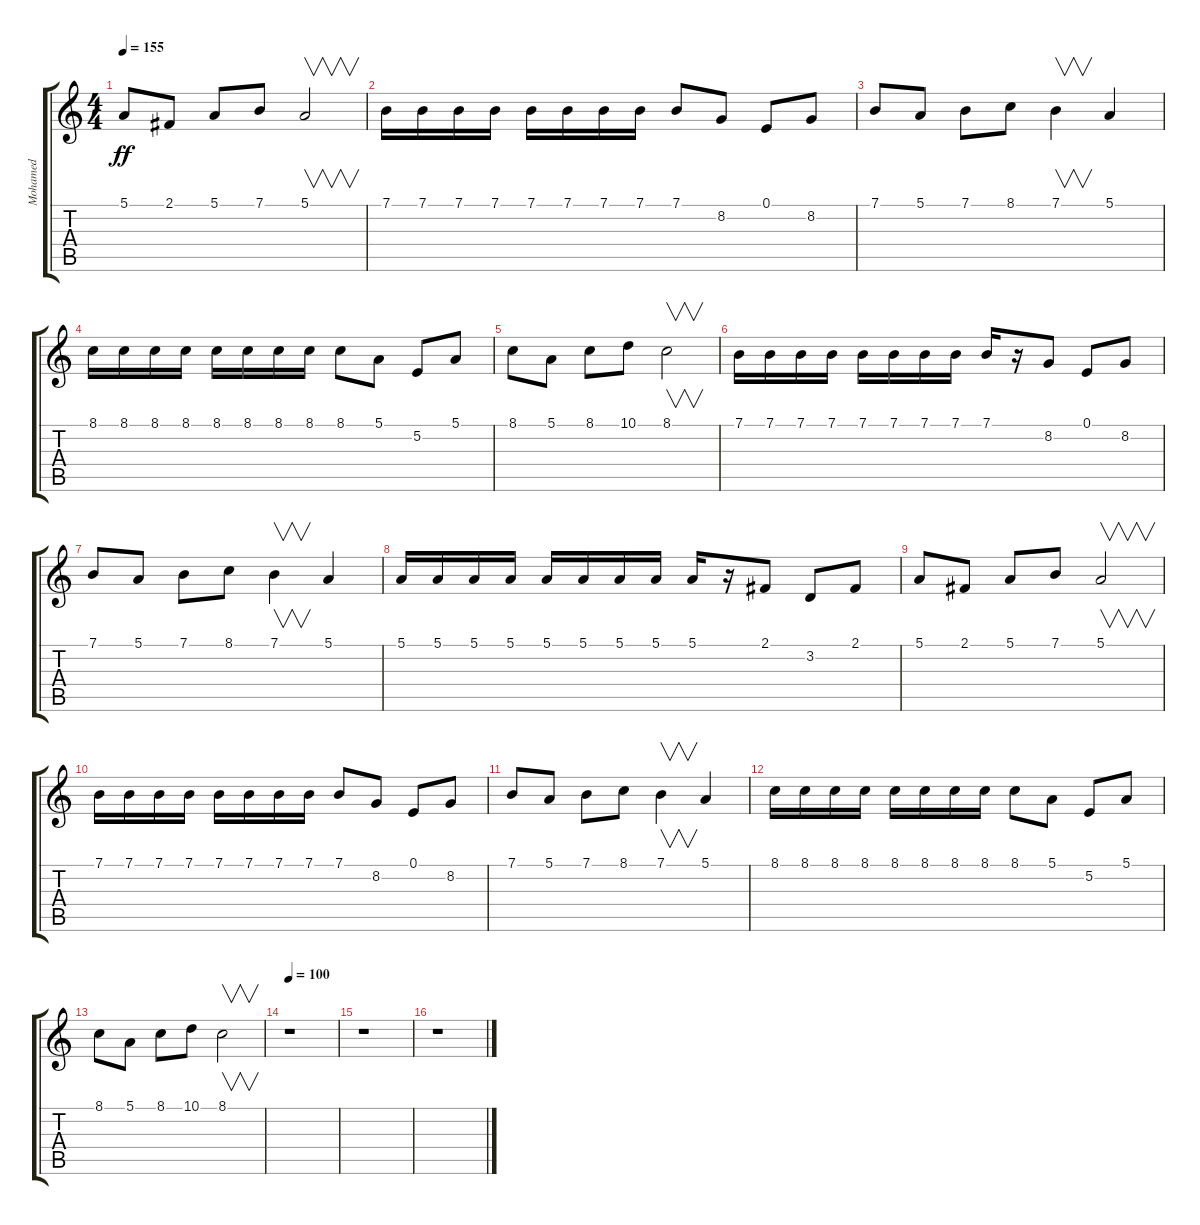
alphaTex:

\track ("Mohamed" "Mohamed") {instrument violin}
\staff {score tabs}
\tuning (E4 B3 G3 D3 A2 E2) {hide}
\ts (4 4)
\tempo 155
\clef g2
\ks c
5.1.8{dy ff} 2.1.8 5.1.8 7.1.8 5.1.2{v} |
7.1.16 7.1.16 7.1.16 7.1.16 7.1.16 7.1.16 7.1.16 7.1.16 7.1.8 8.2.8 0.1.8 8.2.8 |
7.1.8 5.1.8 7.1.8 8.1.8 7.1.4{v} 5.1.4 |
8.1.16 8.1.16 8.1.16 8.1.16 8.1.16 8.1.16 8.1.16 8.1.16 8.1.8 5.1.8 5.2.8 5.1.8 |
8.1.8 5.1.8 8.1.8 10.1.8 8.1.2{v} |
7.1.16 7.1.16 7.1.16 7.1.16 7.1.16 7.1.16 7.1.16 7.1.16 7.1.16 r.16 8.2.8 0.1.8 8.2.8 |
7.1.8 5.1.8 7.1.8 8.1.8 7.1.4{v} 5.1.4 |
5.1.16 5.1.16 5.1.16 5.1.16 5.1.16 5.1.16 5.1.16 5.1.16 5.1.16 r.16 2.1.8 3.2.8 2.1.8 |
5.1.8 2.1.8 5.1.8 7.1.8 5.1.2{v} |
7.1.16 7.1.16 7.1.16 7.1.16 7.1.16 7.1.16 7.1.16 7.1.16 7.1.8 8.2.8 0.1.8 8.2.8 |
7.1.8 5.1.8 7.1.8 8.1.8 7.1.4{v} 5.1.4 |
8.1.16 8.1.16 8.1.16 8.1.16 8.1.16 8.1.16 8.1.16 8.1.16 8.1.8 5.1.8 5.2.8 5.1.8 |
8.1.8 5.1.8 8.1.8 10.1.8 8.1.2{v} |
\tempo 100
r.1 |
r.1 |
r.1
